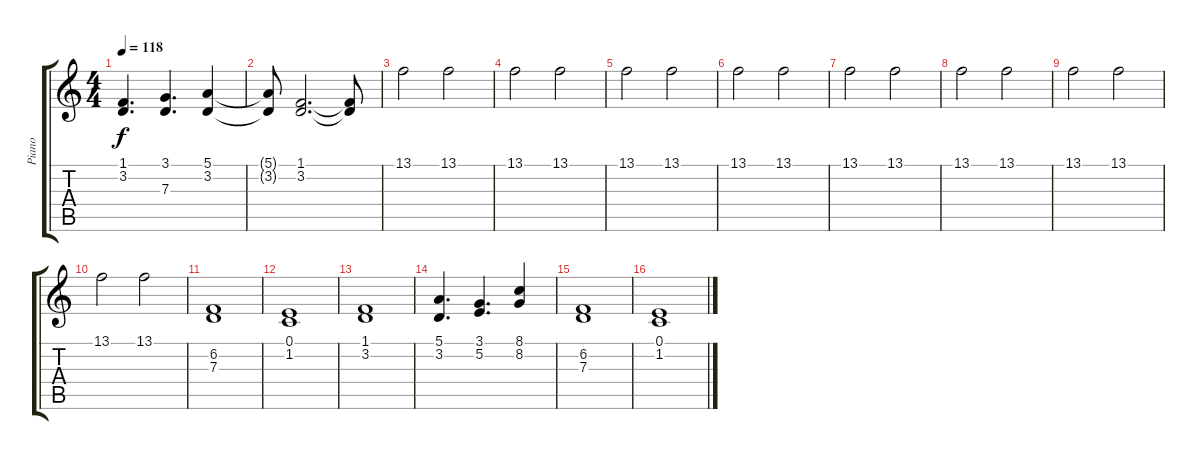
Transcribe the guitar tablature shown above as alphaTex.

\track ("Piano" "Piano") {instrument brightacousticpiano}
\staff {score tabs}
\tuning (E4 B3 G3 D3 A2 E2) {hide}
\ts (4 4)
\tempo 118
\clef g2
\ks c
(1.1{t} 3.2{t}).4{d dy f} (3.1 7.3).4{d} (5.1 3.2).4 |
(5.1{t} 3.2{t}).8 (1.1 3.2).2{d} (1.1{t} 3.2{t}).8 |
13.1.2{volume 10} 13.1.2 |
13.1.2 13.1.2 |
13.1.2 13.1.2 |
13.1.2 13.1.2 |
13.1.2 13.1.2 |
13.1.2 13.1.2 |
13.1.2 13.1.2 |
13.1.2 13.1.2 |
(6.2 7.3).1{volume 12} |
(0.1 1.2).1 |
(1.1 3.2).1 |
(5.1 3.2).4{d} (3.1 5.2).4{d} (8.1 8.2).4 |
(6.2 7.3).1 |
(0.1 1.2).1
